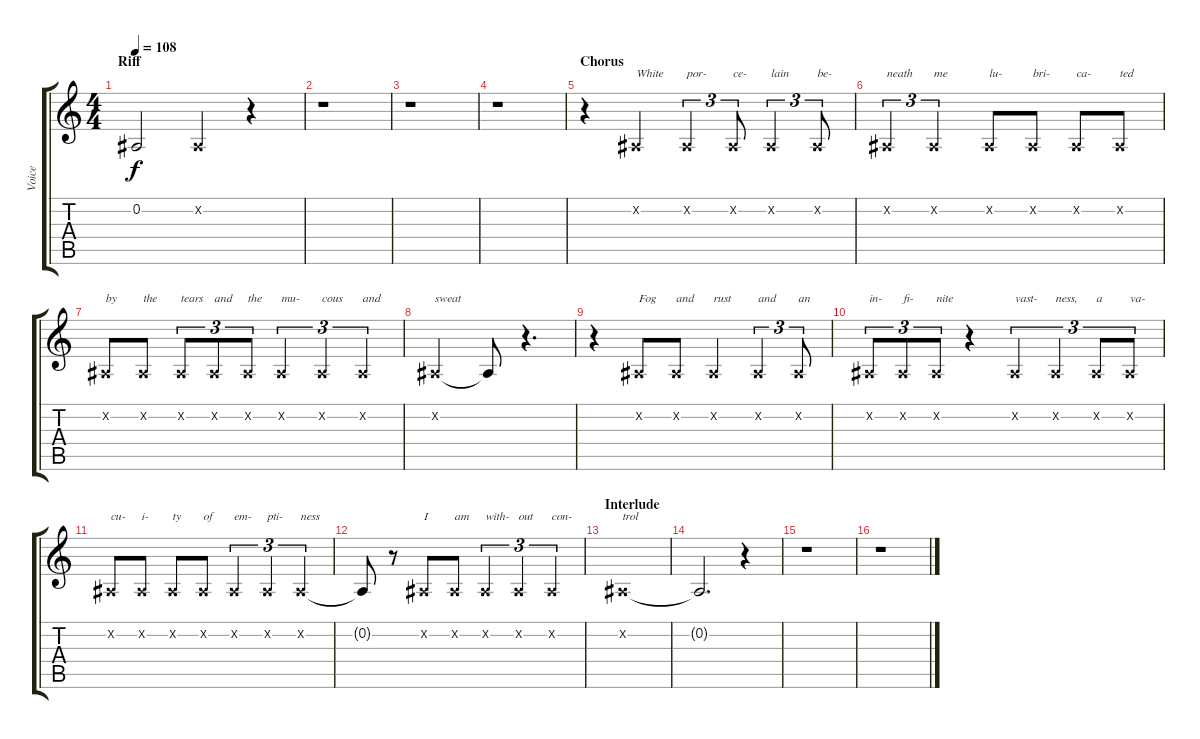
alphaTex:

\track ("Voice" "Voice") {instrument lead6voice}
\staff {score tabs}
\tuning (Eb4 Bb3 Gb3 Db3 Ab2 Db2) {hide}
\ts (4 4)
\section ("" "Riff")
\tempo 108
\clef g2
\ks c
0.2{t}.2{dy f} 0.2{x}.4 r.4 |
r.1 |
r.1 |
r.1 |
\section ("" "Chorus")
r.4 0.2{x}.4{txt "White"} 0.2{x}.4{tu (3 2) txt "por-"} 0.2{x}.8{tu (3 2) txt "ce-"} 0.2{x}.4{tu (3 2) txt "lain"} 0.2{x}.8{tu (3 2) txt "be-"} |
0.2{x}.4{tu (3 2) txt "neath"} 0.2{x}.2{tu (3 2) txt "me"} 0.2{x}.8{txt "lu-"} 0.2{x}.8{txt "bri-"} 0.2{x}.8{txt "ca-"} 0.2{x}.8{txt "ted"} |
0.2{x}.8{txt "by"} 0.2{x}.8{txt "the"} 0.2{x}.8{tu (3 2) txt "tears"} 0.2{x}.8{tu (3 2) txt "and"} 0.2{x}.8{tu (3 2) txt "the"} 0.2{x}.4{tu (3 2) txt "mu-"} 0.2{x}.4{tu (3 2) txt "cous"} 0.2{x}.4{tu (3 2) txt "and"} |
0.2{x}.2{txt "sweat"} 0.2{t}.8 r.4{d} |
r.4 0.2{x}.8{txt "Fog"} 0.2{x}.8{txt "and"} 0.2{x}.4{txt "rust"} 0.2{x}.4{tu (3 2) txt "and"} 0.2{x}.8{tu (3 2) txt "an"} |
0.2{x}.8{tu (3 2) txt "in-"} 0.2{x}.8{tu (3 2) txt "fi-"} 0.2{x}.8{tu (3 2) txt "nite"} r.4 0.2{x}.4{tu (3 2) txt "vast-"} 0.2{x}.4{tu (3 2) txt "ness,"} 0.2{x}.8{tu (3 2) txt "a"} 0.2{x}.8{tu (3 2) txt "va-"} |
0.2{x}.8{txt "cu-"} 0.2{x}.8{txt "i-"} 0.2{x}.8{txt "ty"} 0.2{x}.8{txt "of"} 0.2{x}.4{tu (3 2) txt "em-"} 0.2{x}.4{tu (3 2) txt "pti-"} 0.2{x}.4{tu (3 2) txt "ness"} |
0.2{t}.8 r.8 0.2{x}.8{txt "I"} 0.2{x}.8{txt "am"} 0.2{x}.4{tu (3 2) txt "with-"} 0.2{x}.4{tu (3 2) txt "out"} 0.2{x}.4{tu (3 2) txt "con-"} |
\section ("" "Interlude")
0.2{x}.1{txt "trol"} |
0.2{t}.2{d} r.4 |
r.1 |
r.1
